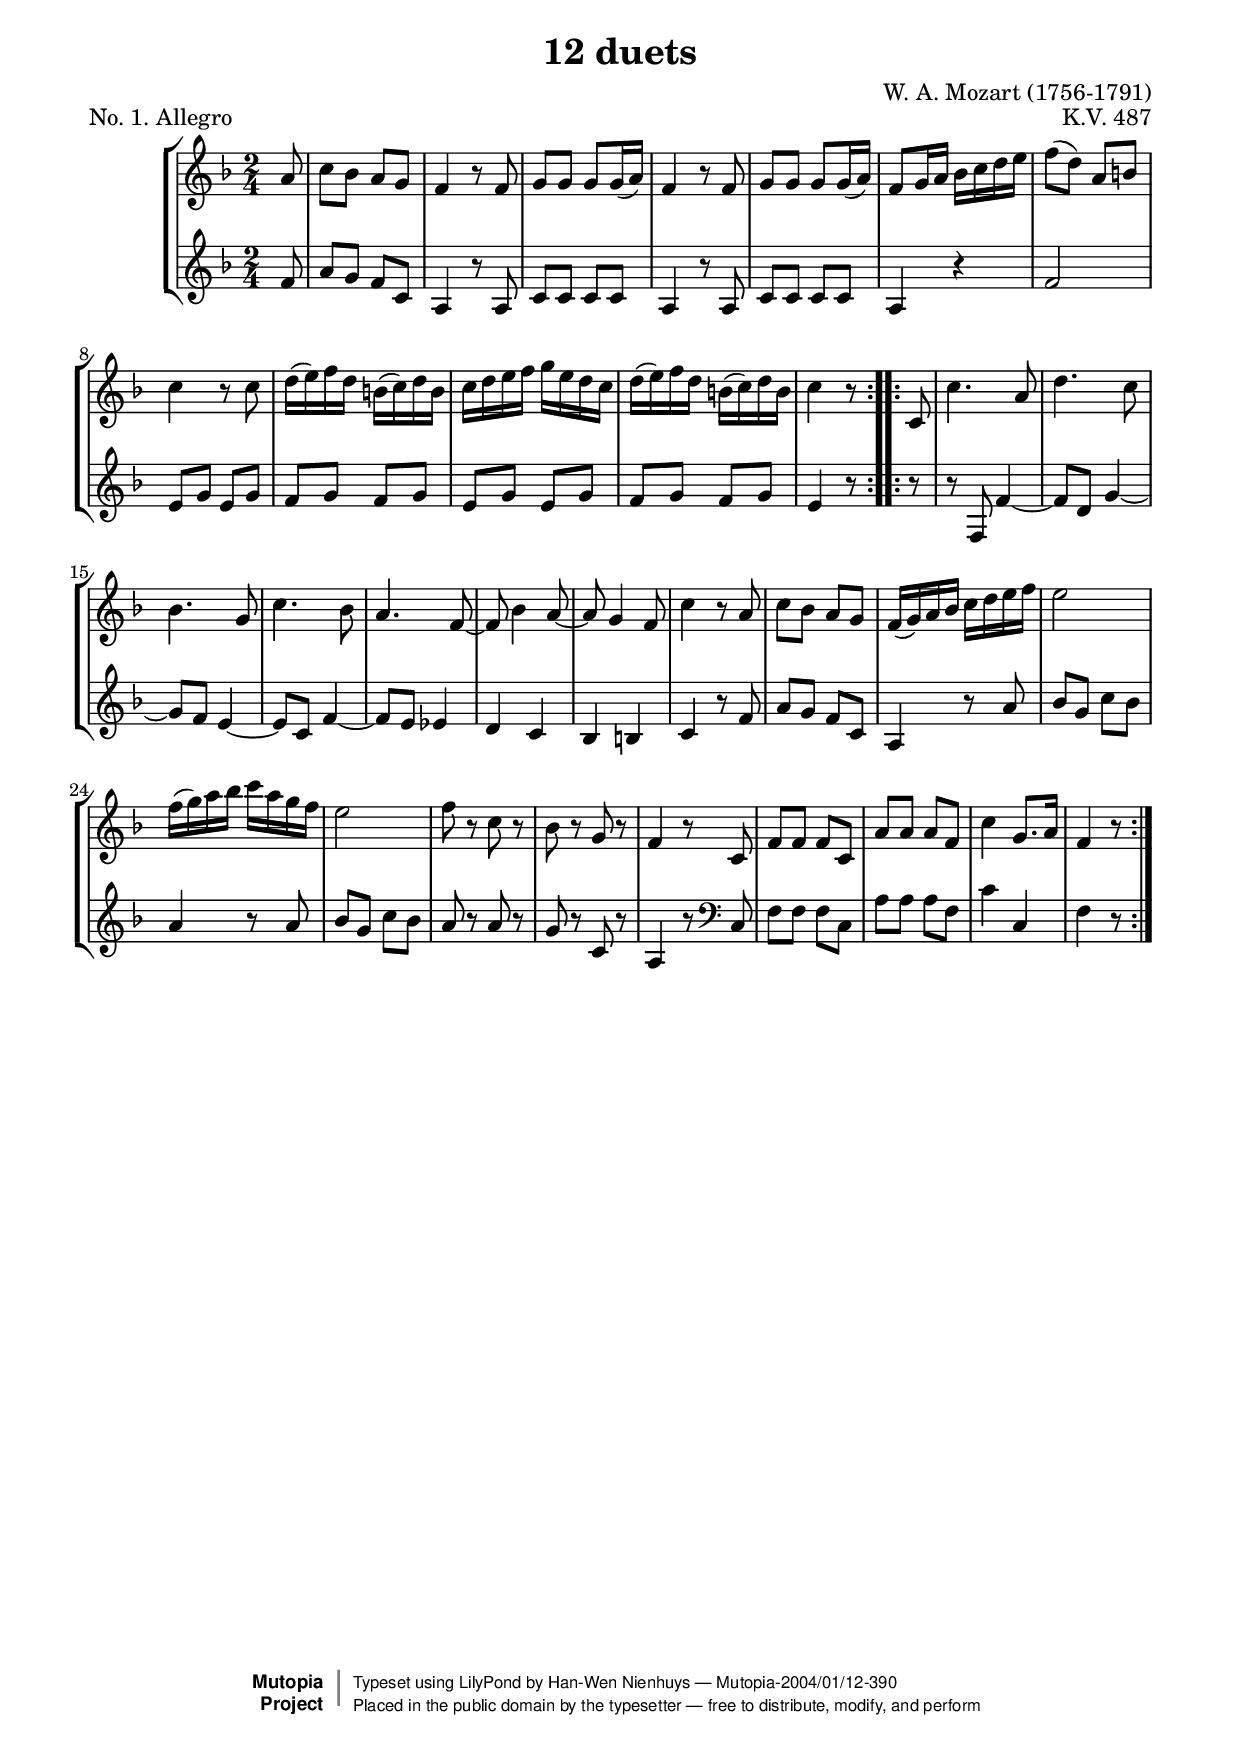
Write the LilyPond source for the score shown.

\version "2.19.7"
\include "header.ly"

global =      \sequential  {
    \partial 8 \time 2/4
    \key f \major
}
hornI = \relative c''
{
    \repeat volta 2 { 
    a8
    c bes a g |
    f4 r8 f |
    g g g g16( a)
    f4 r8 f |
    g g  g g16 ( a16) |
    f8 g16 a bes c d e
    \octaveCheck f''
    f8( d ) a b
    c4 r8 c |
    d16( e) f d b( c) d b
    c d e f g e d c
    d( e ) f d b( c ) d b
    c4 r8
    }
    \repeat volta 2 {
	\octaveCheck c''
	c,8 c'4. a8 |
	d4. c8 |
	bes4. g8|
	c4. bes8 |
	a4.  f8 ~ f bes4 a8~ a g4 f8
	c'4 r8 a c bes a g
	\octaveCheck f'
	f16( g ) a bes c d e f | e2
	f16( g) a bes c a g f |
	e2 f8 r c r |
	bes r g r |
	f4 r8 c |
	f f f c
	a' a a f
	c'4 g8. a16 f4 r8
    }
    
}


hornII =
\relative c' {

    \repeat volta 2 {
    f8 a g f c a4 r8 a c8 c c c
    a4 r8 a8 c c c c
    a4 r |
    \octaveCheck f
    f'2 e8 g e g f g f g e g e g f g f g
    e4 r8
    }
    \repeat volta 2 {
	r8 | r 
	f,8 f'4~ f8 d g4 ~ g8 f
	e4 ~ e8 c f4 ~ f8 e es4 d c
	\octaveCheck bes
	bes b |
	c r8 f a g f c a4
	r8 a'8
	bes8 g c bes a4 r8 a8
	bes g c bes a r a r g r c, r a4 r8

	% should be conditional for horn only.
	\clef bass
	c,8 f f f c a' a a f c'4 c,
	% the Stoesser says e here, but that   is too strange. 
	f4
	r8
	}
    
    }

\score {
\new StaffGroup   <<
    \new Staff << \global \hornI >>
    \new Staff <<\global \hornII >>
    >>
   \layout { }

  \midi {
    \tempo 4 = 90
    }


\header {
    piece = "No. 1. Allegro"
}
   }
